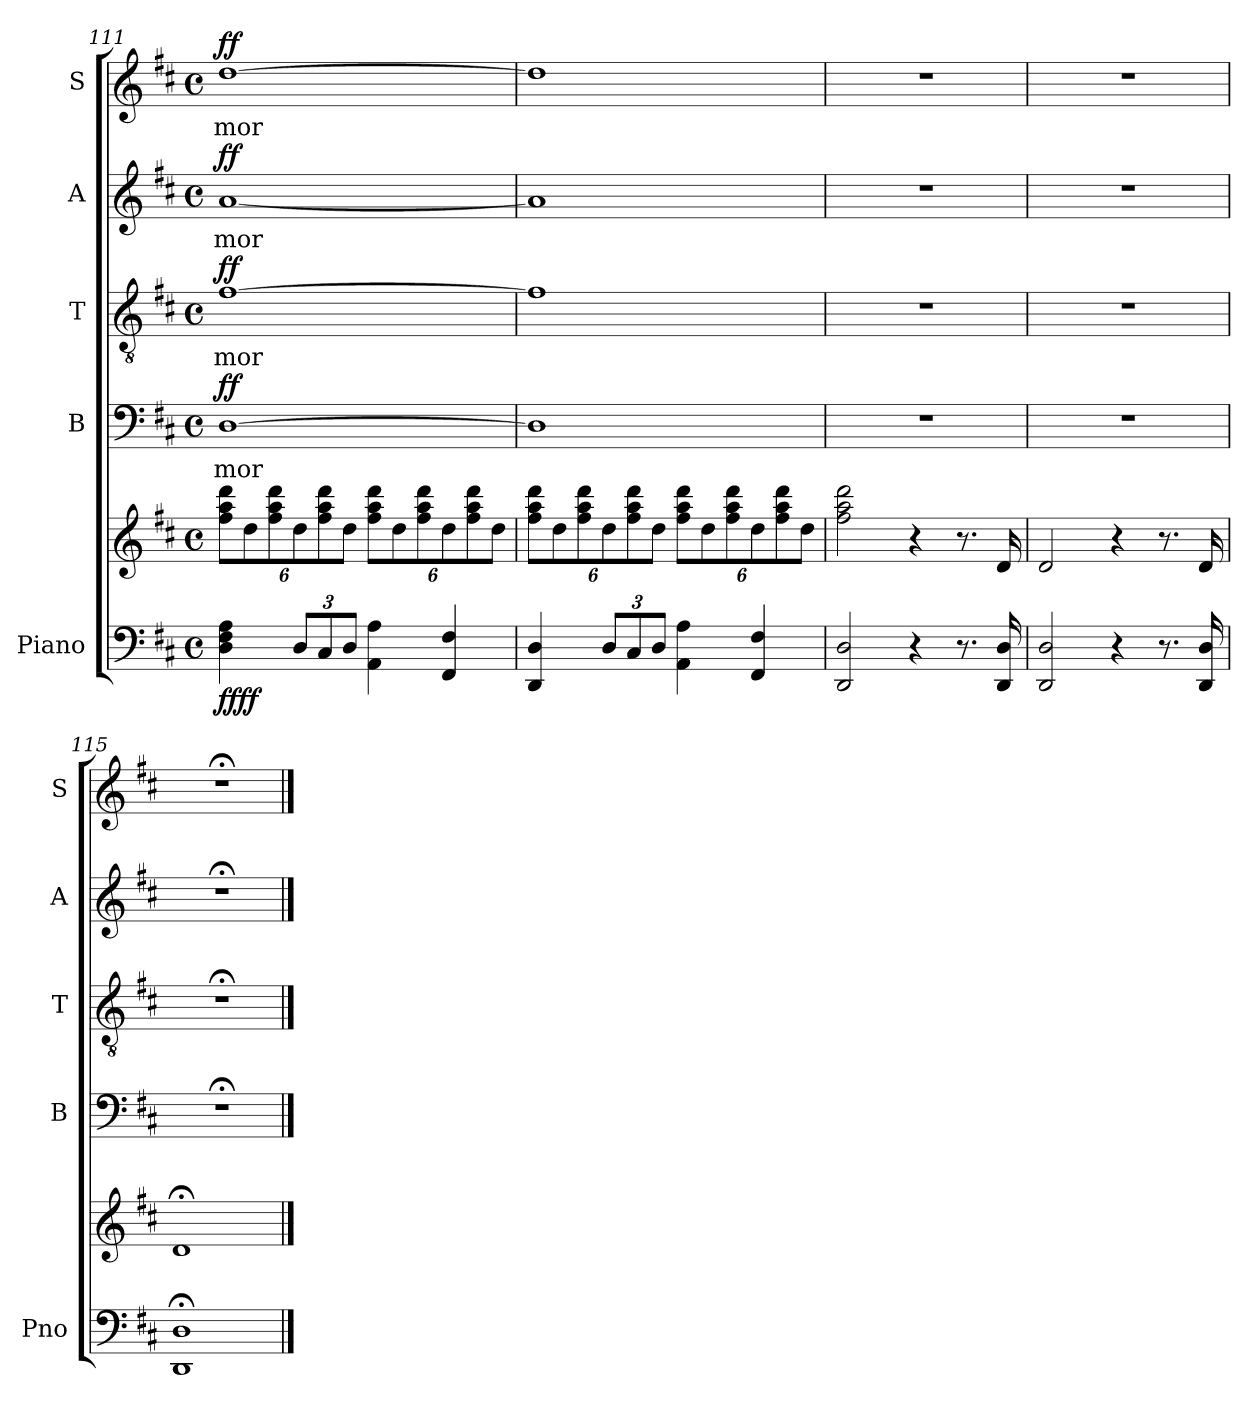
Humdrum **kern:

**kern	**kern	**dynam	**kern	**text	**dynam	**kern	**text	**dynam	**kern	**text	**dynam	**kern	**text	**dynam
*part5	*part5	*part5	*part4	*part4	*part4	*part3	*part3	*part3	*part2	*part2	*part2	*part1	*part1	*part1
*staff6	*staff5	*staff5/6	*staff4	*staff4	*staff4	*staff3	*staff3	*staff3	*staff2	*staff2	*staff2	*staff1	*staff1	*staff1
*I"Piano	*	*	*I"B	*	*	*I"T	*	*	*I"A	*	*	*I"S	*	*
*I'Pno	*	*	*I'B	*	*	*I'T	*	*	*I'A	*	*	*I'S	*	*
!!LO:PB:g=z
*clefF4	*clefG2	*	*clefF4	*	*	*clefGv2	*	*	*clefG2	*	*	*clefG2	*	*
*k[f#c#]	*k[f#c#]	*	*k[f#c#]	*	*	*k[f#c#]	*	*	*k[f#c#]	*	*	*k[f#c#]	*	*
*M4/4	*M4/4	*	*M4/4	*	*	*M4/4	*	*	*M4/4	*	*	*M4/4	*	*
*met(c)	*met(c)	*	*met(c)	*	*	*met(c)	*	*	*met(c)	*	*	*met(c)	*	*
*	*Xbrackettup	*	*	*	*	*	*	*	*	*	*	*	*	*
=111	=111	=111	=111	=111	=111	=111	=111	=111	=111	=111	=111	=111	=111	=111
!	!	!LO:DY:b=2	!	!LO:LY:b	!	!	!LO:LY:b	!	!	!LO:LY:b	!	!	!LO:LY:b	!
!	!	!LO:DY:n=1:b	!	!	!LO:DY:a	!	!	!LO:DY:a	!	!	!LO:DY:a	!	!	!LO:DY:a
4D\ 4F#\ 4A\	12ff#\ 12aa\ 12ddd\L	ff ff	[1D	-mor	ff	[1f#	-mor	ff	[1a	-mor	ff	[1dd	-mor	ff
.	12dd\	.	.	.	.	.	.	.	.	.	.	.	.	.
.	12ff#\ 12aa\ 12ddd\	.	.	.	.	.	.	.	.	.	.	.	.	.
*Xbrackettup	*	*	*	*	*	*	*	*	*	*	*	*	*	*
12D/L	12dd\	.	.	.	.	.	.	.	.	.	.	.	.	.
12C#/	12ff#\ 12aa\ 12ddd\	.	.	.	.	.	.	.	.	.	.	.	.	.
12D/J	12dd\J	.	.	.	.	.	.	.	.	.	.	.	.	.
4AA\ 4A\	12ff#\ 12aa\ 12ddd\L	.	.	.	.	.	.	.	.	.	.	.	.	.
.	12dd\	.	.	.	.	.	.	.	.	.	.	.	.	.
.	12ff#\ 12aa\ 12ddd\	.	.	.	.	.	.	.	.	.	.	.	.	.
4FF#/ 4F#/	12dd\	.	.	.	.	.	.	.	.	.	.	.	.	.
.	12ff#\ 12aa\ 12ddd\	.	.	.	.	.	.	.	.	.	.	.	.	.
.	12dd\J	.	.	.	.	.	.	.	.	.	.	.	.	.
=112	=112	=112	=112	=112	=112	=112	=112	=112	=112	=112	=112	=112	=112	=112
4DD/ 4D/	12ff#\ 12aa\ 12ddd\L	.	1D]	.	.	1f#]	.	.	1a]	.	.	1dd]	.	.
.	12dd\	.	.	.	.	.	.	.	.	.	.	.	.	.
.	12ff#\ 12aa\ 12ddd\	.	.	.	.	.	.	.	.	.	.	.	.	.
12D/L	12dd\	.	.	.	.	.	.	.	.	.	.	.	.	.
12C#/	12ff#\ 12aa\ 12ddd\	.	.	.	.	.	.	.	.	.	.	.	.	.
12D/J	12dd\J	.	.	.	.	.	.	.	.	.	.	.	.	.
4AA\ 4A\	12ff#\ 12aa\ 12ddd\L	.	.	.	.	.	.	.	.	.	.	.	.	.
.	12dd\	.	.	.	.	.	.	.	.	.	.	.	.	.
.	12ff#\ 12aa\ 12ddd\	.	.	.	.	.	.	.	.	.	.	.	.	.
4FF#/ 4F#/	12dd\	.	.	.	.	.	.	.	.	.	.	.	.	.
.	12ff#\ 12aa\ 12ddd\	.	.	.	.	.	.	.	.	.	.	.	.	.
.	12dd\J	.	.	.	.	.	.	.	.	.	.	.	.	.
=113	=113	=113	=113	=113	=113	=113	=113	=113	=113	=113	=113	=113	=113	=113
2DD/ 2D/	2ff#\ 2aa\ 2ddd\	.	1r	.	.	1r	.	.	1r	.	.	1r	.	.
4r	4r	.	.	.	.	.	.	.	.	.	.	.	.	.
8.r	8.r	.	.	.	.	.	.	.	.	.	.	.	.	.
16DD/ 16D/	16d/	.	.	.	.	.	.	.	.	.	.	.	.	.
=114	=114	=114	=114	=114	=114	=114	=114	=114	=114	=114	=114	=114	=114	=114
2DD/ 2D/	2d/	.	1r	.	.	1r	.	.	1r	.	.	1r	.	.
4r	4r	.	.	.	.	.	.	.	.	.	.	.	.	.
8.r	8.r	.	.	.	.	.	.	.	.	.	.	.	.	.
16DD/ 16D/	16d/	.	.	.	.	.	.	.	.	.	.	.	.	.
=115	=115	=115	=115	=115	=115	=115	=115	=115	=115	=115	=115	=115	=115	=115
1DD;< 1D;<	1d;<	.	1r;<	.	.	1r;<	.	.	1r;<	.	.	1r;<	.	.
==	==	==	==	==	==	==	==	==	==	==	==	==	==	==
*-	*-	*-	*-	*-	*-	*-	*-	*-	*-	*-	*-	*-	*-	*-
